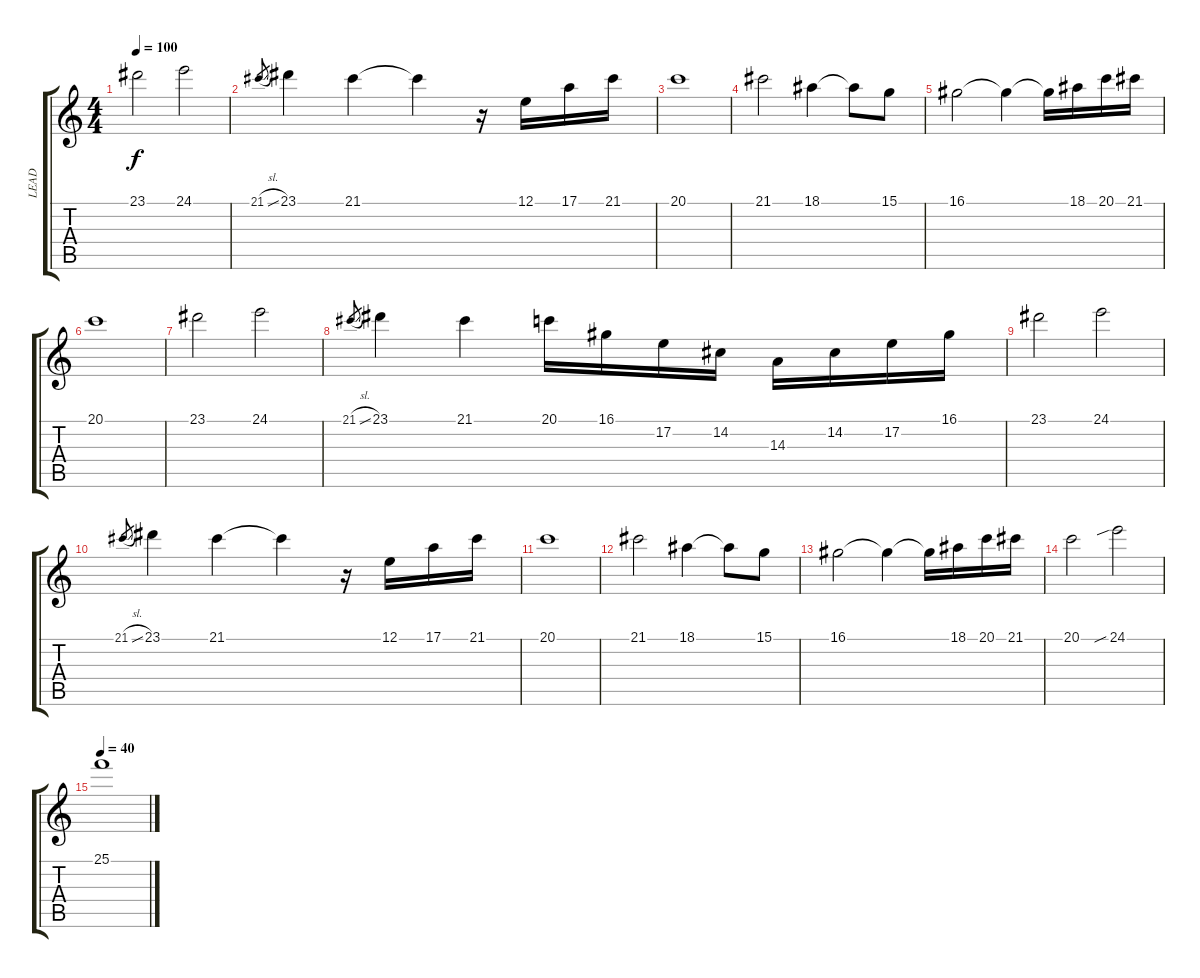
\track ("LEAD" "LEAD") {instrument ocarina}
\staff {score tabs}
\tuning (E4 B3 G3 D3 A2 E2) {hide}
\ts (4 4)
\tempo 100
\clef g2
\ks c
23.1.2{dy f} 24.1.2 |
21.1{sl}.8{gr} 23.1.4 21.1.4 21.1{t}.4 r.16 12.1.16 17.1.16 21.1.16 |
20.1.1 |
21.1.2 18.1.4 18.1{t}.8 15.1.8 |
16.1.2 16.1{t}.4 16.1{t}.16 18.1.16 20.1.16 21.1.16 |
20.1.1 |
23.1.2 24.1.2 |
21.1{sl}.8{gr} 23.1.4 21.1.4 20.1.16 16.1.16 17.2.16 14.2.16 14.3.16 14.2.16 17.2.16 16.1.16 |
23.1.2 24.1.2 |
21.1{sl}.8{gr} 23.1.4 21.1.4 21.1{t}.4 r.16 12.1.16 17.1.16 21.1.16 |
20.1.1 |
21.1.2 18.1.4 18.1{t}.8 15.1.8 |
16.1.2 16.1{t}.4 16.1{t}.16 18.1.16 20.1.16 21.1.16 |
20.1.2 24.1{sib}.2 |
\tempo 40
25.1.1
